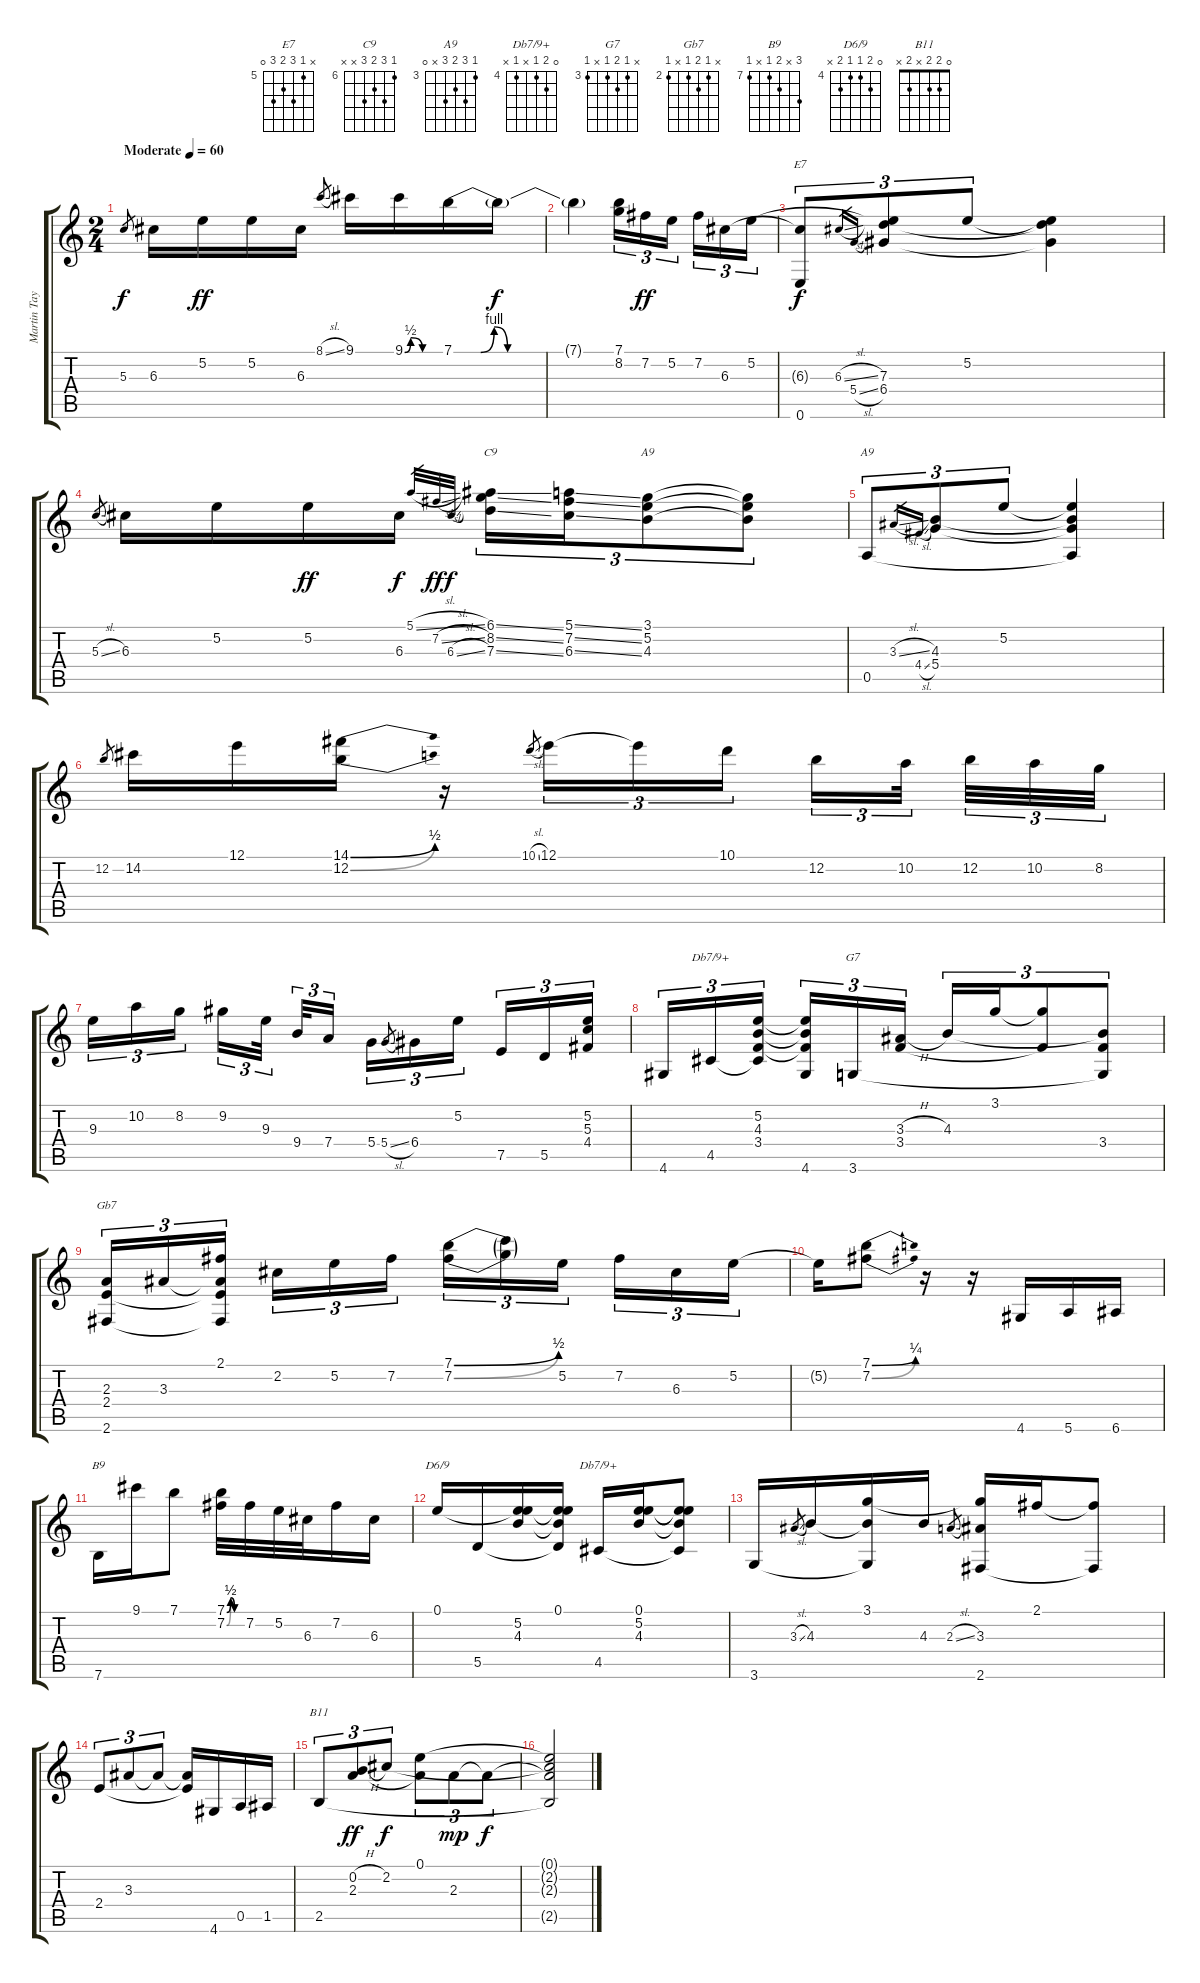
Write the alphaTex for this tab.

\track ("Martin Taylor" "Martin Tay") {instrument electricguitarjazz}
\staff {score tabs}
\tuning (E4 B3 G3 D3 A2 E2) {hide}
\chord ("E7" x 5 7 6 7 0) {firstfret 5}
\chord ("C9" 6 8 7 8 x x) {firstfret 6}
\chord ("A9" 3 5 4 5 x x) {firstfret 3}
\chord ("A9" 3 5 4 5 x 0) {firstfret 3}
\chord ("Db7/9+" x 5 4 3 4 x) {firstfret 3}
\chord ("G7" x 3 4 3 x 3) {firstfret 3}
\chord ("Gb7" x 2 3 2 x 2) {firstfret 2}
\chord ("B9" 9 x 8 7 x 7) {firstfret 7}
\chord ("D6/9" 0 5 4 4 5 x) {firstfret 4}
\chord ("Db7/9+" 0 5 4 x 4 x) {firstfret 4}
\chord ("B11" 0 2 2 x 2 x)
\ts (2 4)
\tempo (60 "Moderate")
\clef g2
\ks c
5.3.8{gr dy f instrument electricguitarjazz} 6.3.16 5.2.16{dy ff} 5.2.16 6.3.16 8.1{sl}.8{gr} 9.1.16 9.1{be (custom 0 0 10 2 30 0 60 0)}.16 7.1{be (custom 0 0 10 0 15 4 20 0 60 0)}.16 7.1{t}.16{dy f} |
7.1{t}.4 (7.1 8.2).16{tu (3 2)} 7.2.16{tu (3 2) dy ff} 5.2.16{tu (3 2)} 7.2.16{tu (3 2)} 6.3.16{tu (3 2)} 5.2.16{tu (3 2)} |
(6.3{t} 0.6).8{tu (3 2) ch "E7" dy f} 6.3{sl}.16{gr} 5.4{sl}.16{gr} (5.2{t} 7.3 6.4).8{tu (3 2)} 5.2.8{tu (3 2)} (5.2{t} 7.3{t} 6.4{t}).4 |
5.3{sl}.8{gr} 6.3.16 5.2.16 5.2.16{dy ff} 6.3.16{dy f} 5.1{sl}.32{gr} 7.2{sl}.32{gr dy ff} 6.3{sl}.32{gr dy f} (6.1{ss} 8.2{ss} 7.3{ss}).16{tu (3 2) ch "C9"} (5.1{ss} 7.2{ss} 6.3{ss}).16{tu (3 2)} (3.1 5.2 4.3).8{tu (3 2) ch "A9"} (3.1{t} 5.2{t} 4.3{t}).8{tu (3 2)} |
0.5.8{tu (3 2) ch "A9"} 3.3{sl}.16{gr} 4.4{sl}.16{gr} (4.3 5.4).8{tu (3 2)} 5.2.8{tu (3 2)} (5.2{t} 4.3{t} 5.4{t} 0.5{t}).4 |
12.2.8{gr} 14.2.16 12.1.16 (14.1{be (bend 0 0 60 2)} 12.2{be (bend 0 0 60 2)}).16 r.16 10.1{sl}.8{gr} 12.1.16{tu (3 2)} 12.1{t}.16{tu (3 2)} 10.1.16{tu (3 2)} 12.2.16{tu (3 2)} 10.2.32{tu (3 2)} 12.2.32{tu (3 2)} 10.2.32{tu (3 2)} 8.2.32{tu (3 2)} |
9.3.16{tu (3 2)} 10.2.16{tu (3 2)} 8.2.16{tu (3 2)} 9.2.16{tu (3 2)} 9.3.32{tu (3 2)} 9.4.32{tu (3 2)} 7.4.16{tu (3 2)} 5.4.16{tu (3 2)} 5.4{sl}.8{gr} 6.4.16{tu (3 2)} 5.2.16{tu (3 2)} 7.5.16{tu (3 2)} 5.5.16{tu (3 2)} (5.2 5.3 4.4).16{tu (3 2)} |
4.6.16{tu (3 2)} 4.5.16{tu (3 2) ch "Db7/9+"} (5.2 4.3 3.4 4.5{t}).16{tu (3 2)} (5.2{t} 4.3{t} 3.4{t} 4.6).16{tu (3 2)} 3.6.16{tu (3 2) ch "G7"} (3.3{h} 3.4).16{tu (3 2)} 4.3.16{tu (3 2)} 3.1.16{tu (3 2)} (3.1{t} 3.4{t}).8{tu (3 2)} (4.3{t} 3.4 3.6{t}).8{tu (3 2)} |
(2.3 2.4 2.6).16{tu (3 2) ch "Gb7"} 3.3.16{tu (3 2)} (2.1 3.3{t} 2.4{t} 2.6{t}).16{tu (3 2)} 2.2.16{tu (3 2)} 5.2.16{tu (3 2)} 7.2.16{tu (3 2)} (7.1{be (bend 0 0 60 2)} 7.2{be (bend 0 0 60 2)}).16{tu (3 2)} (7.1{t} 7.2{t}).16{tu (3 2)} 5.2.16{tu (3 2)} 7.2.16{tu (3 2)} 6.3.16{tu (3 2)} 5.2.16{tu (3 2)} |
5.2{t}.16 (7.1{be (bend 0 0 60 1)} 7.2{be (bend 0 0 60 1)}).8 r.16 r.16 4.6.16 5.6.16 6.6.16 |
7.6.16{ch "B9"} 9.1.16 7.1.8 (7.1{be (custom 0 0 15 2 30 0 60 0)} 7.2{be (custom 0 0 15 2 30 0 60 0)}).32 7.2.32 5.2.32 6.3.32 7.2.16 6.3.16 |
0.1.16{ch "D6/9"} 5.5.16 (0.1{t} 5.2 4.3).16 (0.1 5.2{t} 4.3{t} 5.5{t}).16 4.5.16{ch "Db7/9+"} (0.1 5.2 4.3).16 (0.1{t} 5.2{t} 4.3{t} 4.5{t}).8 |
3.6.16 3.3{sl}.8{gr} 4.3.16 (3.1 4.3{t} 3.6{t}).16 4.3.16 2.3{sl}.8{gr} (3.1{t} 3.3 2.6).16 2.1.16 (2.1{t} 2.6{t}).8 |
2.4.8{tu (3 2)} 3.3.8{tu (3 2)} 3.3{t}.8{tu (3 2)} (3.3{t} 2.4{t}).16 4.6.16 0.5.16 1.5.16 |
2.5.8{tu (3 2) ch "B11"} (0.2{h} 2.3).8{tu (3 2) dy ff} 2.2.8{tu (3 2) dy f} (0.1 2.3{t}).8{tu (3 2)} 2.3.8{tu (3 2) dy mp} 2.3{t}.8{tu (3 2) dy f} |
(0.1{t} 2.2{t} 2.3{t} 2.5{t}).2
